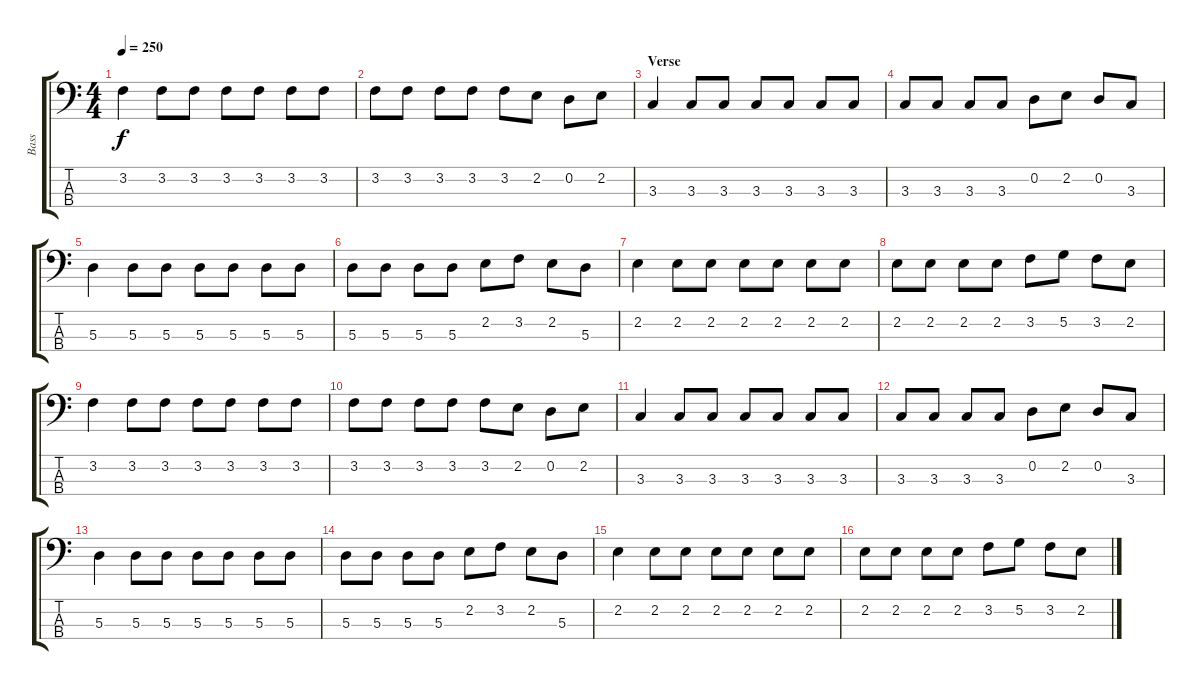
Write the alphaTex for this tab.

\track ("Bass" "Bass") {instrument electricbassfinger}
\staff {score tabs}
\tuning (G2 D2 A1 E1) {hide}
\ts (4 4)
\tempo 250
\clef f4
\ks c
3.2.4{dy f} 3.2.8 3.2.8 3.2.8 3.2.8 3.2.8 3.2.8 |
3.2.8 3.2.8 3.2.8 3.2.8 3.2.8 2.2.8 0.2.8 2.2.8 |
\section ("" "Verse")
3.3.4 3.3.8 3.3.8 3.3.8 3.3.8 3.3.8 3.3.8 |
3.3.8 3.3.8 3.3.8 3.3.8 0.2.8 2.2.8 0.2.8 3.3.8 |
5.3.4 5.3.8 5.3.8 5.3.8 5.3.8 5.3.8 5.3.8 |
5.3.8 5.3.8 5.3.8 5.3.8 2.2.8 3.2.8 2.2.8 5.3.8 |
2.2.4 2.2.8 2.2.8 2.2.8 2.2.8 2.2.8 2.2.8 |
2.2.8 2.2.8 2.2.8 2.2.8 3.2.8 5.2.8 3.2.8 2.2.8 |
3.2.4 3.2.8 3.2.8 3.2.8 3.2.8 3.2.8 3.2.8 |
3.2.8 3.2.8 3.2.8 3.2.8 3.2.8 2.2.8 0.2.8 2.2.8 |
3.3.4 3.3.8 3.3.8 3.3.8 3.3.8 3.3.8 3.3.8 |
3.3.8 3.3.8 3.3.8 3.3.8 0.2.8 2.2.8 0.2.8 3.3.8 |
5.3.4 5.3.8 5.3.8 5.3.8 5.3.8 5.3.8 5.3.8 |
5.3.8 5.3.8 5.3.8 5.3.8 2.2.8 3.2.8 2.2.8 5.3.8 |
2.2.4 2.2.8 2.2.8 2.2.8 2.2.8 2.2.8 2.2.8 |
2.2.8 2.2.8 2.2.8 2.2.8 3.2.8 5.2.8 3.2.8 2.2.8
